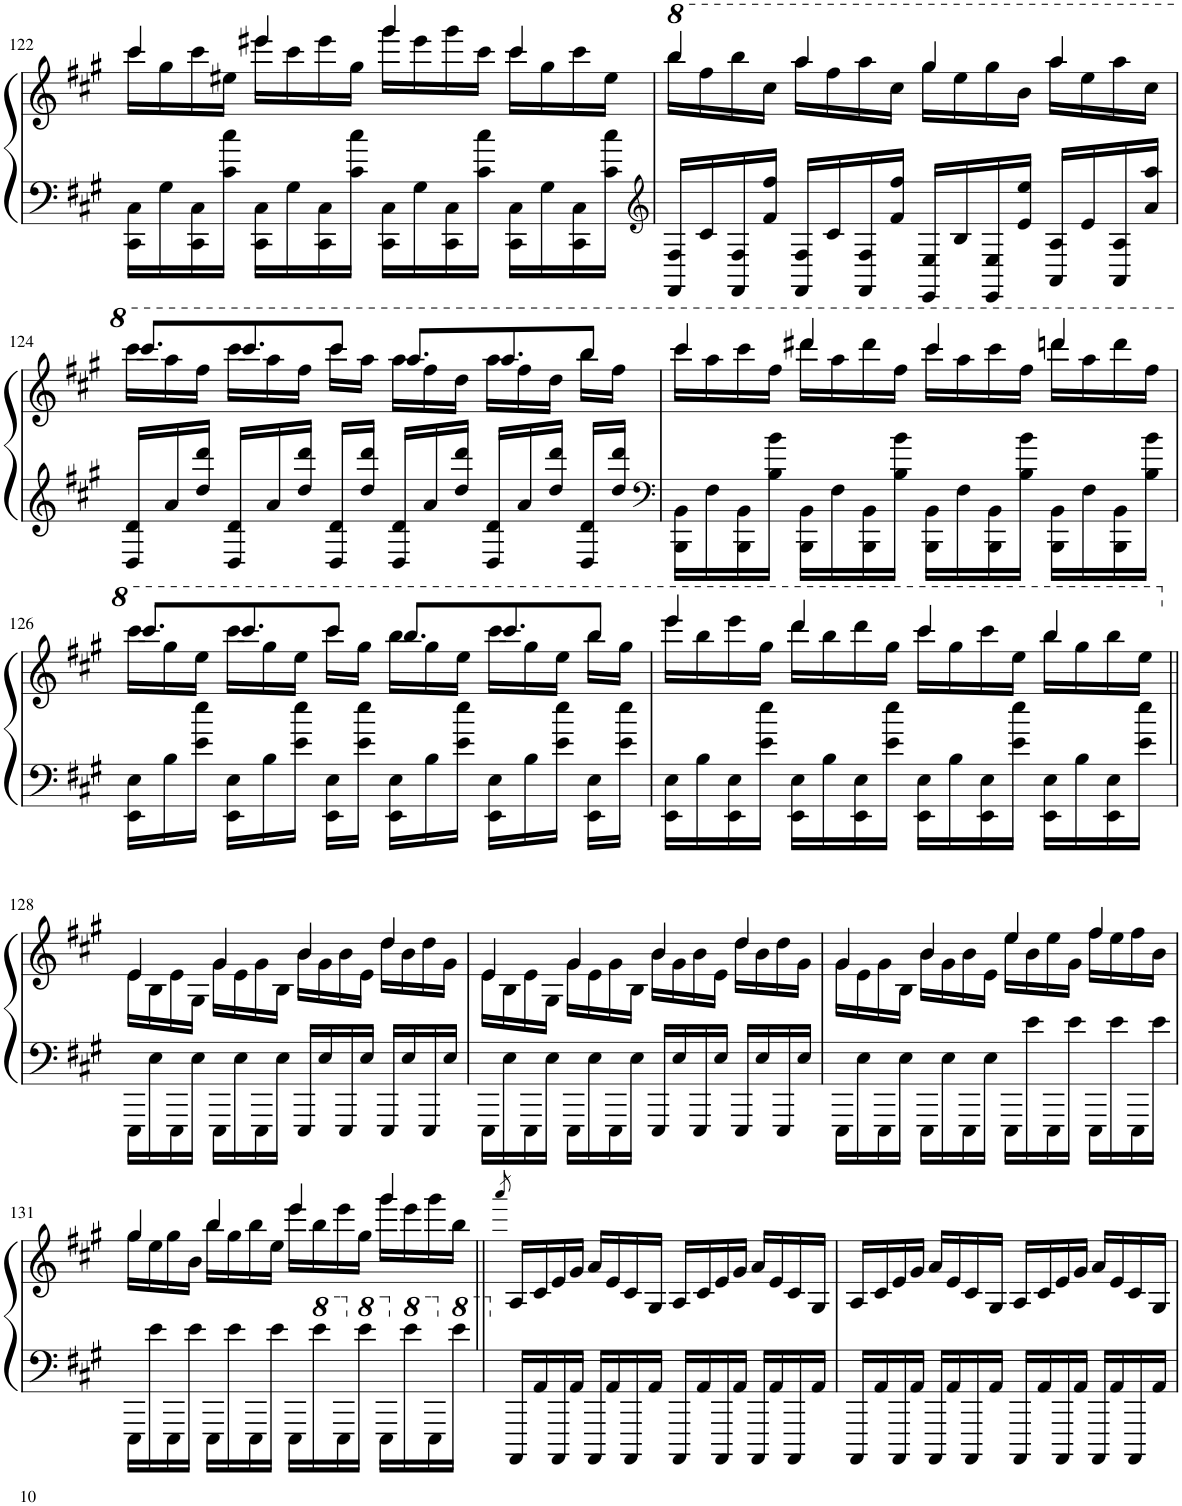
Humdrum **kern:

**kern	**kern
*part1	*part1
*staff2	*staff1
*I"Piano	*
*I'Pno.	*
!!LO:PB:g=z
*clefF4	*clefG2
*k[f#c#g#]	*k[f#c#g#]
*M4/4	*M4/4
=122	=122
*	*^
16CC#\ 16C#\LL	4ccc#/	16ccc#\LL
16G#\	.	16gg#\
16CC#\ 16C#\	.	16ccc#\
16c#\ 16cc#\JJ	.	16ee#X\JJ
16CC#\ 16C#\LL	4eee#X/	16eee#\LL
16G#\	.	16ccc#\
16CC#\ 16C#\	.	16eee#\
16c#\ 16cc#\JJ	.	16gg#\JJ
16CC#\ 16C#\LL	4ggg#/	16ggg#\LL
16G#\	.	16eee#\
16CC#\ 16C#\	.	16ggg#\
16c#\ 16cc#\JJ	.	16ccc#\JJ
16CC#\ 16C#\LL	4ccc#/	16ccc#\LL
16G#\	.	16gg#\
16CC#\ 16C#\	.	16ccc#\
16c#\ 16cc#\JJ	.	16ee#\JJ
=123	=123	=123
*clefG2	*	*
*	*8va	*
16FF#/ 16F#/LL	4bbb/	16bbb\LL
16c#/	.	16fff#\
16FF#/ 16F#/	.	16bbb\
16f#/ 16ff#/JJ	.	16ccc#\JJ
16FF#/ 16F#/LL	4aaa/	16aaa\LL
16c#/	.	16fff#\
16FF#/ 16F#/	.	16aaa\
16f#/ 16ff#/JJ	.	16ccc#\JJ
16EE/ 16E/LL	4ggg#/	16ggg#\LL
16B/	.	16eee\
16EE/ 16E/	.	16ggg#\
16e/ 16ee/JJ	.	16bb\JJ
16AA/ 16A/LL	4aaa/	16aaa\LL
16e/	.	16eee\
16AA/ 16A/	.	16aaa\
16a/ 16aa/JJ	.	16ccc#\JJ
!!LO:LB:g=z	!!
=124	=124	=124
16D/ 16d/LL	8.cccc#/L	16cccc#\LL
16a/	.	16aaa\
16dd/ 16ddd/JJ	.	16fff#\JJ
16D/ 16d/LL	8.cccc#/	16cccc#\LL
16a/	.	16aaa\
16dd/ 16ddd/JJ	.	16fff#\JJ
16D/ 16d/LL	8cccc#/J	16cccc#\LL
16dd/ 16ddd/JJ	.	16aaa\JJ
16D/ 16d/LL	8.aaa/L	16aaa\LL
16a/	.	16fff#\
16dd/ 16ddd/JJ	.	16ddd\JJ
16D/ 16d/LL	8.aaa/	16aaa\LL
16a/	.	16fff#\
16dd/ 16ddd/JJ	.	16ddd\JJ
16D/ 16d/LL	8bbb/J	16bbb\LL
16dd/ 16ddd/JJ	.	16fff#\JJ
=125	=125	=125
*clefF4	*	*
16BBB\ 16BB\LL	4cccc#/	16cccc#\LL
16F#\	.	16aaa\
16BBB\ 16BB\	.	16cccc#\
16B\ 16b\JJ	.	16fff#\JJ
16BBB\ 16BB\LL	4dddd#X/	16dddd#\LL
16F#\	.	16aaa\
16BBB\ 16BB\	.	16dddd#\
16B\ 16b\JJ	.	16fff#\JJ
16BBB\ 16BB\LL	4cccc#/	16cccc#\LL
16F#\	.	16aaa\
16BBB\ 16BB\	.	16cccc#\
16B\ 16b\JJ	.	16fff#\JJ
16BBB\ 16BB\LL	4ddddn/	16dddd\LL
16F#\	.	16aaa\
16BBB\ 16BB\	.	16dddd\
16B\ 16b\JJ	.	16fff#\JJ
!!LO:LB:g=z	!!
=126	=126	=126
16EE\ 16E\LL	8.cccc#/L	16cccc#\LL
16B\	.	16ggg#\
16e\ 16ee\JJ	.	16eee\JJ
16EE\ 16E\LL	8.cccc#/	16cccc#\LL
16B\	.	16ggg#\
16e\ 16ee\JJ	.	16eee\JJ
16EE\ 16E\LL	8cccc#/J	16cccc#\LL
16e\ 16ee\JJ	.	16ggg#\JJ
16EE\ 16E\LL	8.bbb/L	16bbb\LL
16B\	.	16ggg#\
16e\ 16ee\JJ	.	16eee\JJ
16EE\ 16E\LL	8.cccc#/	16cccc#\LL
16B\	.	16ggg#\
16e\ 16ee\JJ	.	16eee\JJ
16EE\ 16E\LL	8bbb/J	16bbb\LL
16e\ 16ee\JJ	.	16ggg#\JJ
=127	=127	=127
16EE\ 16E\LL	4eeee/	16eeee\LL
16B\	.	16bbb\
16EE\ 16E\	.	16eeee\
16e\ 16ee\JJ	.	16ggg#\JJ
16EE\ 16E\LL	4dddd/	16dddd\LL
16B\	.	16bbb\
16EE\ 16E\	.	16dddd\
16e\ 16ee\JJ	.	16ggg#\JJ
16EE\ 16E\LL	4cccc#/	16cccc#\LL
16B\	.	16ggg#\
16EE\ 16E\	.	16cccc#\
16e\ 16ee\JJ	.	16eee\JJ
16EE\ 16E\LL	4bbb/	16bbb\LL
16B\	.	16ggg#\
16EE\ 16E\	.	16bbb\
16e\ 16ee\JJ	.	16eee\JJ
!!LO:LB:g=z	!!
=128||	=128||	=128||
*	*X8va	*
16EEE\LL	4e/	16e\LL
16E\	.	16B\
16EEE\	.	16e\
16E\JJ	.	16G#\JJ
16EEE\LL	4g#/	16g#\LL
16E\	.	16e\
16EEE\	.	16g#\
16E\JJ	.	16B\JJ
16EEE/LL	4b/	16b\LL
16E/	.	16g#\
16EEE/	.	16b\
16E/JJ	.	16e\JJ
16EEE/LL	4dd/	16dd\LL
16E/	.	16b\
16EEE/	.	16dd\
16E/JJ	.	16g#\JJ
=129	=129	=129
16EEE\LL	4e/	16e\LL
16E\	.	16B\
16EEE\	.	16e\
16E\JJ	.	16G#\JJ
16EEE\LL	4g#/	16g#\LL
16E\	.	16e\
16EEE\	.	16g#\
16E\JJ	.	16B\JJ
16EEE/LL	4b/	16b\LL
16E/	.	16g#\
16EEE/	.	16b\
16E/JJ	.	16e\JJ
16EEE/LL	4dd/	16dd\LL
16E/	.	16b\
16EEE/	.	16dd\
16E/JJ	.	16g#\JJ
=130	=130	=130
16EEE\LL	4g#/	16g#\LL
16E\	.	16e\
16EEE\	.	16g#\
16E\JJ	.	16B\JJ
16EEE\LL	4b/	16b\LL
16E\	.	16g#\
16EEE\	.	16b\
16E\JJ	.	16e\JJ
16EEE\LL	4ee/	16ee\LL
16e\	.	16b\
16EEE\	.	16ee\
16e\JJ	.	16g#\JJ
16EEE\LL	4ff#/	16ff#\LL
16e\	.	16ee\
16EEE\	.	16ff#\
16e\JJ	.	16b\JJ
!!LO:LB:g=z	!!
=131	=131	=131
16EEE\LL	4gg#/	16gg#\LL
16e\	.	16ee\
16EEE\	.	16gg#\
16e\JJ	.	16b\JJ
16EEE\LL	4bb/	16bb\LL
16e\	.	16gg#\
16EEE\	.	16bb\
16e\JJ	.	16ee\JJ
16EEE\LL	4eee/	16eee\LL
*8va	*	*
16ee\	.	16bb\
*X8va	*	*
16EEE\	.	16eee\
*8va	*	*
16ee\JJ	.	16gg#\JJ
*X8va	*	*
16EEE\LL	4ggg#/	16ggg#\LL
*8va	*	*
16ee\	.	16eee\
*X8va	*	*
16EEE\	.	16ggg#\
*8va	*	*
16ee\JJ	.	16bb\JJ
*	*v	*v
=132||	=132||
.	8qaaa/
*X8va	*
16AAAA/LL	16A/LL
16AA/	16c#/
16AAAA/	16e/
16AA/JJ	16g#/JJ
16AAAA/LL	16a/LL
16AA/	16e/
16AAAA/	16c#/
16AA/JJ	16G#/JJ
16AAAA/LL	16A/LL
16AA/	16c#/
16AAAA/	16e/
16AA/JJ	16g#/JJ
16AAAA/LL	16a/LL
16AA/	16e/
16AAAA/	16c#/
16AA/JJ	16G#/JJ
=133	=133
16AAAA/LL	16A/LL
16AA/	16c#/
16AAAA/	16e/
16AA/JJ	16g#/JJ
16AAAA/LL	16a/LL
16AA/	16e/
16AAAA/	16c#/
16AA/JJ	16G#/JJ
16AAAA/LL	16A/LL
16AA/	16c#/
16AAAA/	16e/
16AA/JJ	16g#/JJ
16AAAA/LL	16a/LL
16AA/	16e/
16AAAA/	16c#/
16AA/JJ	16G#/JJ
=	=
*-	*-
